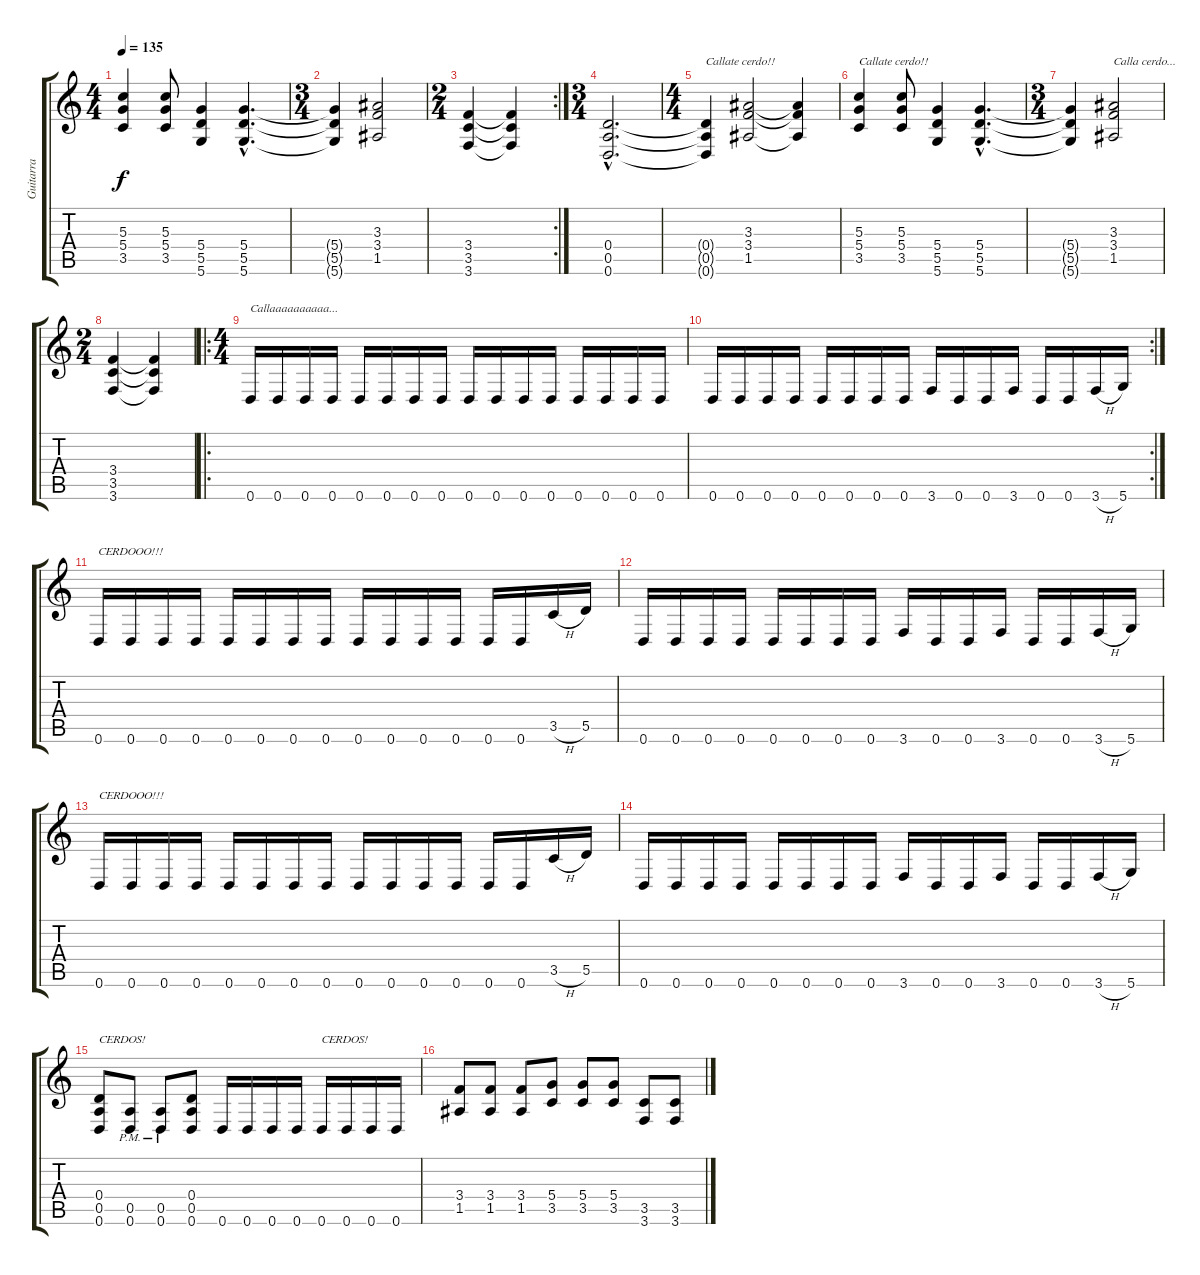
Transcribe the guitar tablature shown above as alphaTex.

\track ("Guitarra" "Guitarra") {instrument distortionguitar}
\staff {score tabs}
\tuning (E4 B3 G3 D3 A2 D2) {hide}
\ts (4 4)
\tempo 135
\clef g2
\ks c
(5.3 5.4 3.5).4{dy f} (5.3 5.4 3.5).8 (5.4 5.5 5.6).4 (5.4{hac} 5.5{hac} 5.6{hac}).4{d} |
\ts (3 4)
(5.4{t} 5.5{t} 5.6{t}).4 (3.3 3.4 1.5).2 |
\rc 2
\ts (2 4)
(3.4 3.5 3.6).4 (3.4{t} 3.5{t} 3.6{t}).4 |
\ts (3 4)
(0.4{hac} 0.5{hac} 0.6{hac}).2{d} |
\ts (4 4)
(0.4{t} 0.5{t} 0.6{t}).4{txt "Callate cerdo!!"} (3.3 3.4 1.5).2 (3.3{t} 3.4{t} 1.5{t}).4 |
(5.3 5.4 3.5).4{txt "Callate cerdo!!"} (5.3 5.4 3.5).8 (5.4 5.5 5.6).4 (5.4{hac} 5.5{hac} 5.6{hac}).4{d} |
\ts (3 4)
(5.4{t} 5.5{t} 5.6{t}).4 (3.3 3.4 1.5).2{txt "Calla cerdo..."} |
\ts (2 4)
(3.4 3.5 3.6).4 (3.4{t} 3.5{t} 3.6{t}).4 |
\ro
\ts (4 4)
0.6.16{txt "Callaaaaaaaaaa..."} 0.6.16 0.6.16 0.6.16 0.6.16 0.6.16 0.6.16 0.6.16 0.6.16 0.6.16 0.6.16 0.6.16 0.6.16 0.6.16 0.6.16 0.6.16 |
\rc 2
0.6.16 0.6.16 0.6.16 0.6.16 0.6.16 0.6.16 0.6.16 0.6.16 3.6.16 0.6.16 0.6.16 3.6.16 0.6.16 0.6.16 3.6{h}.16 5.6.16 |
0.6.16{txt "CERDOOO!!!"} 0.6.16 0.6.16 0.6.16 0.6.16 0.6.16 0.6.16 0.6.16 0.6.16 0.6.16 0.6.16 0.6.16 0.6.16 0.6.16 3.5{h}.16 5.5.16 |
0.6.16 0.6.16 0.6.16 0.6.16 0.6.16 0.6.16 0.6.16 0.6.16 3.6.16 0.6.16 0.6.16 3.6.16 0.6.16 0.6.16 3.6{h}.16 5.6.16 |
0.6.16{txt "CERDOOO!!!"} 0.6.16 0.6.16 0.6.16 0.6.16 0.6.16 0.6.16 0.6.16 0.6.16 0.6.16 0.6.16 0.6.16 0.6.16 0.6.16 3.5{h}.16 5.5.16 |
0.6.16 0.6.16 0.6.16 0.6.16 0.6.16 0.6.16 0.6.16 0.6.16 3.6.16 0.6.16 0.6.16 3.6.16 0.6.16 0.6.16 3.6{h}.16 5.6.16 |
(0.4 0.5 0.6).8{txt "CERDOS!"} (0.5{pm} 0.6{pm}).8 (0.5{pm} 0.6{pm}).8 (0.4 0.5 0.6).8 0.6.16 0.6.16 0.6.16 0.6.16 0.6.16{txt "CERDOS!"} 0.6.16 0.6.16 0.6.16 |
(3.4 1.5).8 (3.4 1.5).8 (3.4 1.5).8 (5.4 3.5).8 (5.4 3.5).8 (5.4 3.5).8 (3.5 3.6).8 (3.5 3.6).8
